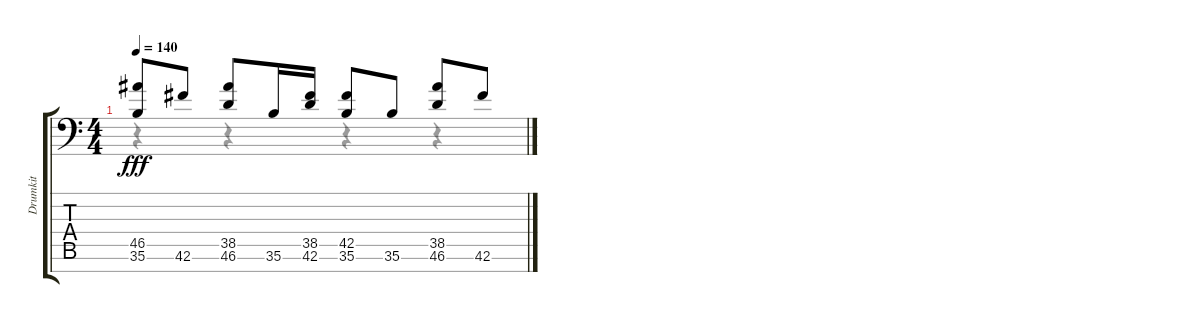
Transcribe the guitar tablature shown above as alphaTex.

\track ("Drumkit" "Drumkit") {instrument acousticgrandpiano}
\staff {score tabs}
\tuning (C-1 C-1 C-1 C-1 C-1 C-1 C-1) {hide}
\voice
\ts (4 4)
\tempo 140
\clef f4
\ks c
(46.5 35.6).8{dy fff} 42.6.8 (38.5 46.6).8 35.6.16 (38.5 42.6).16 (42.5 35.6).8 35.6.8 (38.5 46.6).8 42.6.8
\voice
\clef f4
\ottava regular
\simile none
\ks c
r.4{dy f} r.4 r.4 r.4
